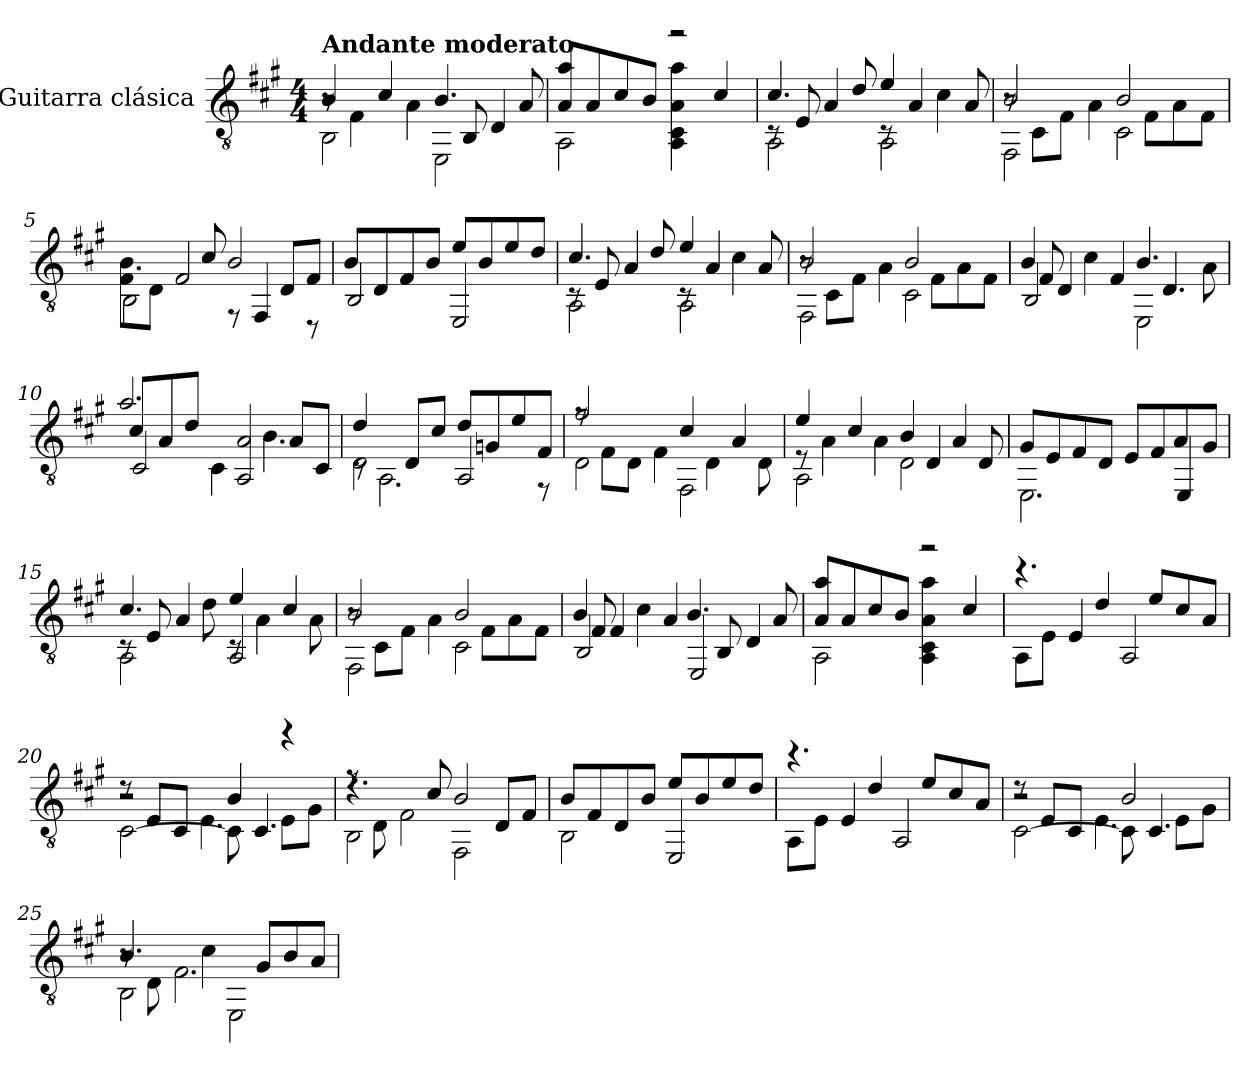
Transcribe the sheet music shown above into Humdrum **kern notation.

**kern
*part1
*staff1
*I"Guitarra clásica
*I'Guit.
*clefGv2
*k[f#c#g#]
*M4/4
=1
*^
*	*^
!LO:TX:a:B:t=Andante moderato	!	!
2BB\	8r	4B/
.	4F#\	.
.	.	4c#/
.	4A\	.
2EE\	.	4.B/
.	8BB/	.
.	4D/	.
.	.	8A/
*	*v	*v
=2	=2
2AA\	8A/ 8a/L
.	8A/
.	8c#/
.	8B/J
4AA\ 4C#\ 4A\ 4a\	2rgg
4c#/	.
=3	=3
*	*^
2AA\	4.c#/	8rC
.	.	8E/
.	.	4A/
.	8d/	.
2AA\	4e/	8rC
.	.	4A/
.	4c#\	.
.	.	8A/
!!LO:LB:g=z	!!	!!
=4	=4	=4
2FF#\	8r	2B/
.	8C#\L	.
.	8F#\J	.
.	4A\	.
2C#\	.	2B/
.	8F#\L	.
.	8A\	.
.	8F#\J	.
=5	=5	=5
2BB\	4.B\	8F#\L
.	.	8D\J
.	.	2F#/
.	8c#/	.
8rFF	2B/	.
4FF#/	.	.
.	.	8D/L
8rDD	.	8F#/J
*	*v	*v
=6	=6
2BB/	8B/L
.	8D/
.	8F#/
.	8B/J
2EE/	8e/L
.	8B/
.	8e/
.	8d/J
!!LO:LB:g=z	!!
=7	=7
*	*^
2AA\	4.c#/	8rC
.	.	8E/
.	.	4A/
.	8d/	.
2AA\	4e/	8rC
.	.	4A/
.	4c#\	.
.	.	8A/
=8	=8	=8
2FF#\	8r	2B/
.	8C#\L	.
.	8F#\J	.
.	4A\	.
2C#\	.	2B/
.	8F#\L	.
.	8A\	.
.	8F#\J	.
=9	=9	=9
2BB/	4B/	8F#/
.	.	4D/
.	4c#\	.
.	.	4F#/
2EE\	4.B/	.
.	.	4.D/
.	8A\	.
!!LO:LB:g=z	!!	!!
=10	=10	=10
2C#/	8c#/L	2.a/
.	8A/	.
.	8d/J	.
.	4C#\	.
2AA/ 2A/	.	.
.	4.B\	.
.	.	8A/L
.	.	8C#/J
=11	=11	=11
2D\	4d/	8rC
.	.	2.AA\
.	8D/L	.
.	8c#/J	.
2AA/	8d/L	.
.	8Gn/	.
.	8e/	.
.	8F#/J	8rFF
=12	=12	=12
2D\	8rf	2f#/
.	8F#\L	.
.	8D\J	.
.	4F#\	.
2FF#\	.	4c#/
.	4D\	.
.	.	4A/
.	8D\	.
!!LO:LB:g=z	!!	!!
=13	=13	=13
2AA\	4e/	8rE
.	.	4A\
.	4c#/	.
.	.	4A\
2D\	4B/	.
.	.	4D/
.	4A/	.
.	.	8D/
*	*v	*v
=14	=14
2.EE\	8G#/L
.	8E/
.	8F#/
.	8D/J
.	8E/L
.	8F#/
4EE/	8A/
.	8G#/J
=15	=15
*	*^
2AA\	4.c#/	8rC
.	.	8E/
.	.	4A/
.	8d\	.
2AA/	4e/	8rC
.	.	4A\
.	4c#/	.
.	.	8A\
!!LO:LB:g=z	!!	!!
=16	=16	=16
2FF#\	8r	2B/
.	8C#\L	.
.	8F#\J	.
.	4A\	.
2C#\	.	2B/
.	8F#\L	.
.	8A\	.
.	8F#\J	.
=17	=17	=17
2BB/	4B/	8F#/
.	.	4F#/
.	4c#\	.
.	.	4A/
2EE/	4.B/	.
.	.	8BB/
.	.	4D/
.	8A/	.
*	*v	*v
=18	=18
2AA\	8A/ 8a/L
.	8A/
.	8c#/
.	8B/J
4AA\ 4C#\ 4A\ 4a\	2rgg
4c#/	.
!!LO:LB:g=z	!!
=19	=19
8AA\L	4.rcc
8E\J	.
4E/	.
.	4d/
2AA/	.
.	8e/L
.	8c#/
.	8A/J
=20	=20
*	*^
[2C#\	8rd	2r
.	8E/L	.
.	8C#/J	.
.	4.E\	.
8C#\]	.	4B/
4.C#/	.	.
.	4rgg	8E\L
.	.	8G#\J
=21	=21	=21
2BB\	8rf	4.rd
.	8D\	.
.	2F#\	.
.	.	8c#/
2FF#\	.	2B/
.	8D/L	.
.	8F#/J	.
*	*v	*v
!!LO:LB:g=z
=22	=22
2BB\	8B/L
.	8F#/
.	8D/
.	8B/J
2EE/	8e/L
.	8B/
.	8e/
.	8d/J
=23	=23
8AA\L	4.rcc
8E\J	.
4E/	.
.	4d/
2AA/	.
.	8e/L
.	8c#/
.	8A/J
=24	=24
*	*^
[2C#\	8rd	2r
.	8E/L	.
.	8C#/J	.
.	4.E\	.
8C#\]	.	2B/
4.C#/	.	.
.	8E\L	.
.	8G#\J	.
!!LO:LB:g=z	!!	!!
=25	=25	=25
2BB\	8r	4.B/
.	8D\	.
.	2.F#\	.
.	.	4c#\
2EE\	.	.
.	.	8G#/L
.	.	8B/
.	.	8A/J
*v	*v	*v
=
*-
